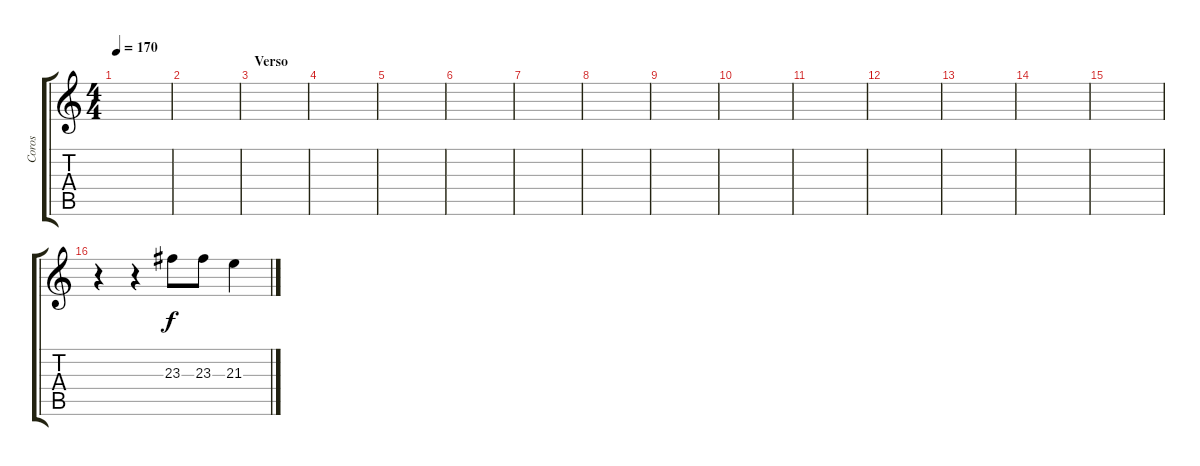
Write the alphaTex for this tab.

\track ("Coros" "Coros") {instrument viola}
\staff {score tabs}
\tuning (E4 B3 G3 D3 A2 E2) {hide}
\ts (4 4)
\tempo 170
\clef g2
\ks c
|
|
\section ("" "Verso")
|
|
|
|
|
|
|
|
|
|
|
|
|
r.4 r.4 23.3.8 23.3.8 21.3.4
